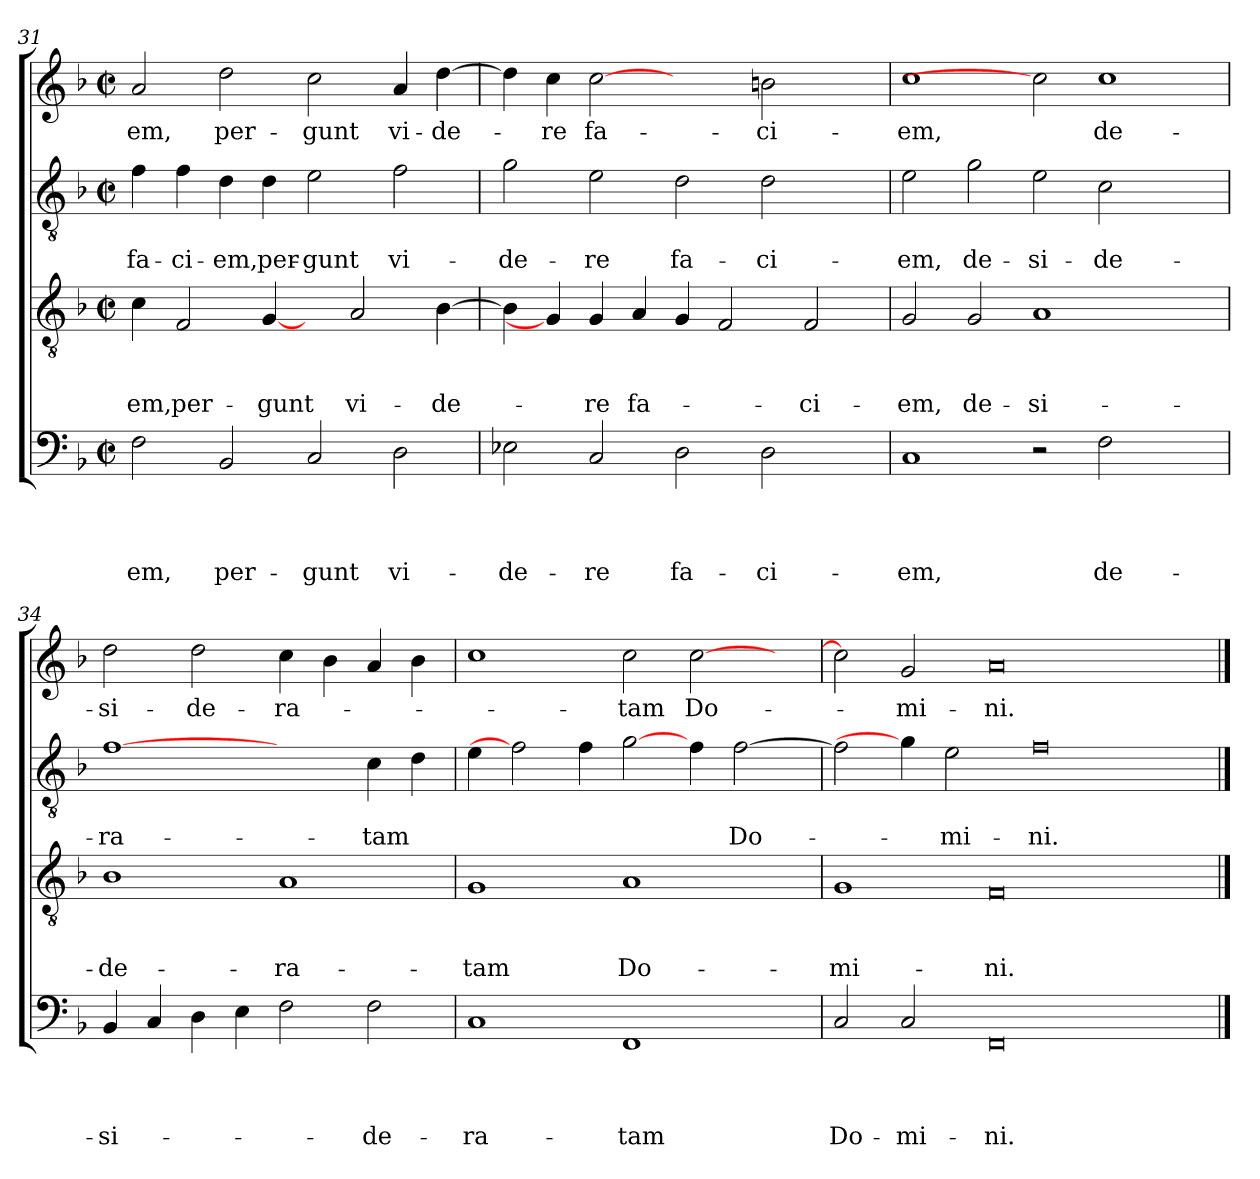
**kern	**text	**text	**text	**text	**kern	**text	**text	**text	**kern	**text	**text	**kern	**text
*part4	*part4	*part4	*part4	*part4	*part3	*part3	*part3	*part3	*part2	*part2	*part2	*part1	*part1
*staff4	*staff4	*staff4	*staff4	*staff4	*staff3	*staff3	*staff3	*staff3	*staff2	*staff2	*staff2	*staff1	*staff1
*clefF4	*	*	*	*	*clefGv2	*	*	*	*clefGv2	*	*	*clefG2	*
*k[b-]	*	*	*	*	*k[b-]	*	*	*	*k[b-]	*	*	*k[b-]	*
*F:	*	*	*	*	*F:	*	*	*	*F:	*	*	*F:	*
*M2/2	*	*	*	*	*M2/2	*	*	*	*M2/2	*	*	*M2/2	*
*met(c|)	*	*	*	*	*met(c|)	*	*	*	*met(c|)	*	*	*met(c|)	*
=31	=31	=31	=31	=31	=31	=31	=31	=31	=31	=31	=31	=31	=31
!	!	!	!	!LO:LY:b	!	!	!	!LO:LY:b	!	!	!LO:LY:b	!	!LO:LY:b
2F\	.	.	.	-em,	4c\	.	.	-em,	4f\	.	fa-	2a/	-em,
!	!	!	!	!	!	!	!	!LO:LY:b	!	!	!LO:LY:b	!	!
.	.	.	.	.	2F/	.	.	per-	4f\	.	-ci-	.	.
!	!	!	!	!LO:LY:b	!	!	!	!	!	!	!LO:LY:b	!	!LO:LY:b
2BB-/	.	.	.	per-	.	.	.	.	4d\	.	-em,	2dd\	per-
!	!	!	!	!	!	!	!	!LO:LY:b	!	!	!LO:LY:b	!	!
.	.	.	.	.	[4G/	.	.	-gunt	4d\	.	per-	.	.
!	!	!	!	!LO:LY:b	!	!	!	!	!	!	!LO:LY:b	!	!LO:LY:b
2C/	.	.	.	-gunt	4ryy	.	.	.	2e\	.	-gunt	2cc\	-gunt
!	!	!	!	!	!	!	!	!LO:LY:b	!	!	!	!	!
.	.	.	.	.	2A/	.	.	vi-	.	.	.	.	.
!	!	!	!	!LO:LY:b	!	!	!	!	!	!	!LO:LY:b	!	!LO:LY:b
2D\	.	.	.	vi-	.	.	.	.	2f\	.	vi-	4a/	vi-
!	!	!	!	!	!	!	!	!LO:LY:b	!	!	!	!	!LO:LY:b
.	.	.	.	.	[4B-\	.	.	-de-	.	.	.	[4dd\	-de-
!!LO:LB:g=z
=32	=32	=32	=32	=32	=32	=32	=32	=32	=32	=32	=32	=32	=32
!	!	!	!	!LO:LY:b	!	!	!	!	!	!	!LO:LY:b	!	!
2E-X\	.	.	.	-de-	4B-\]	.	.	.	2g\	.	-de-	4dd\]	.
!	!	!	!	!	!	!	!	!	!	!	!	!	!LO:LY:b
.	.	.	.	.	4G/]	.	.	.	.	.	.	4cc\	-re
!	!	!	!	!LO:LY:b	!	!	!	!LO:LY:b	!	!	!LO:LY:b	!	!LO:LY:b
2C/	.	.	.	-re	4G/	.	.	-re	2e\	.	-re	[2cc	fa-
!	!	!	!	!	!	!	!	!LO:LY:b	!	!	!	!	!
.	.	.	.	.	4A/	.	.	fa-	.	.	.	.	.
!	!	!	!	!LO:LY:b	!	!	!	!	!	!	!LO:LY:b	!	!
2D\	.	.	.	fa-	4G/	.	.	.	2d\	.	fa-	2ryy	.
.	.	.	.	.	2F/	.	.	.	.	.	.	.	.
!	!	!	!	!LO:LY:b	!	!	!	!	!	!	!LO:LY:b	!	!LO:LY:b
2D\	.	.	.	-ci-	.	.	.	.	2d\	.	-ci-	2b\	-ci-
!	!	!	!	!	!	!	!	!LO:LY:b	!	!	!	!	!
.	.	.	.	.	2F/	.	.	-ci-	.	.	.	.	.
4ryy	.	.	.	.	.	.	.	.	4ryy	.	.	4ryy	.
=33	=33	=33	=33	=33	=33	=33	=33	=33	=33	=33	=33	=33	=33
!	!	!	!	!LO:LY:b	!	!	!	!LO:LY:b	!	!	!LO:LY:b	!	!LO:LY:b
1C	.	.	.	-em,	2G/	.	.	-em,	2e\	.	-em,	1cc	-em,
!	!	!	!	!	!	!	!	!LO:LY:b	!	!	!LO:LY:b	!	!
.	.	.	.	.	2G/	.	.	de-	2g\	.	de-	.	.
!	!	!	!	!	!	!	!	!LO:LY:b	!	!	!LO:LY:b	!	!
2r	.	.	.	.	1A	.	.	-si-	2e\	.	-si-	2cc]	.
!	!	!	!	!LO:LY:b	!	!	!	!	!	!	!LO:LY:b	!	!LO:LY:b
2F\	.	.	.	de-	.	.	.	.	2c\	.	-de-	1cc	de-
2ryy	.	.	.	.	2ryy	.	.	.	2ryy	.	.	.	.
=34	=34	=34	=34	=34	=34	=34	=34	=34	=34	=34	=34	=34	=34
!	!	!	!	!LO:LY:b	!	!	!	!LO:LY:b	!	!	!LO:LY:b	!	!LO:LY:b
4BB-/	.	.	.	-si-	1B-	.	.	-de-	[1f	.	-ra-	2dd\	-si-
4C/	.	.	.	.	.	.	.	.	.	.	.	.	.
!	!	!	!	!	!	!	!	!	!	!	!	!	!LO:LY:b
4D\	.	.	.	.	.	.	.	.	.	.	.	2dd\	-de-
4E\	.	.	.	.	.	.	.	.	.	.	.	.	.
!	!	!	!	!	!	!	!	!LO:LY:b	!	!	!	!	!LO:LY:b
2F\	.	.	.	.	1A	.	.	-ra-	2ryy	.	.	4cc\	-ra-
.	.	.	.	.	.	.	.	.	.	.	.	4b-\	.
!	!	!	!	!LO:LY:b	!	!	!	!	!	!	!LO:LY:b	!	!
2F\	.	.	.	-de-	.	.	.	.	4c\	.	-tam	4a/	.
.	.	.	.	.	.	.	.	.	4d\	.	.	4b-\	.
=35	=35	=35	=35	=35	=35	=35	=35	=35	=35	=35	=35	=35	=35
!	!	!	!	!LO:LY:b	!	!	!	!LO:LY:b	!	!	!	!	!
1C	.	.	.	-ra-	1G	.	.	-tam	4e\	.	.	1cc	.
.	.	.	.	.	.	.	.	.	2f]	.	.	.	.
.	.	.	.	.	.	.	.	.	4f\	.	.	.	.
!	!	!	!	!LO:LY:b	!	!	!	!LO:LY:b	!	!	!	!	!LO:LY:b
1FF	.	.	.	-tam	1A	.	.	Do-	[2g\	.	.	2cc\	-tam
!	!	!	!	!	!	!	!	!	!	!	!	!	!LO:LY:b
.	.	.	.	.	.	.	.	.	4f\	.	.	[2cc\	Do-
!	!	!	!	!	!	!	!	!	!	!	!LO:LY:b	!	!
.	.	.	.	.	.	.	.	.	[2f\	.	Do-	.	.
4ryy	.	.	.	.	4ryy	.	.	.	.	.	.	4ryy	.
=36	=36	=36	=36	=36	=36	=36	=36	=36	=36	=36	=36	=36	=36
!	!	!	!	!LO:LY:b	!	!	!	!LO:LY:b	!	!	!	!	!
2C/	.	.	.	Do-	1G	.	.	-mi-	2f\]	.	.	2cc\]	.
!	!	!	!	!LO:LY:b	!	!	!	!	!	!	!	!	!LO:LY:b
2C/	.	.	.	-mi-	.	.	.	.	4g\]	.	.	2g/	-mi-
!	!	!	!	!	!	!	!	!	!	!	!LO:LY:b	!	!
.	.	.	.	.	.	.	.	.	2e\	.	-mi-	.	.
!	!	!	!	!LO:LY:b	!	!	!	!LO:LY:b	!	!	!	!	!LO:LY:b
0FF	.	.	.	-ni.	0F	.	.	-ni.	.	.	.	0a	-ni.
!	!	!	!	!	!	!	!	!	!	!	!LO:LY:b	!	!
.	.	.	.	.	.	.	.	.	0f	.	-ni.	.	.
4ryy	.	.	.	.	4ryy	.	.	.	.	.	.	4ryy	.
==	==	==	==	==	==	==	==	==	==	==	==	==	==
*-	*-	*-	*-	*-	*-	*-	*-	*-	*-	*-	*-	*-	*-
